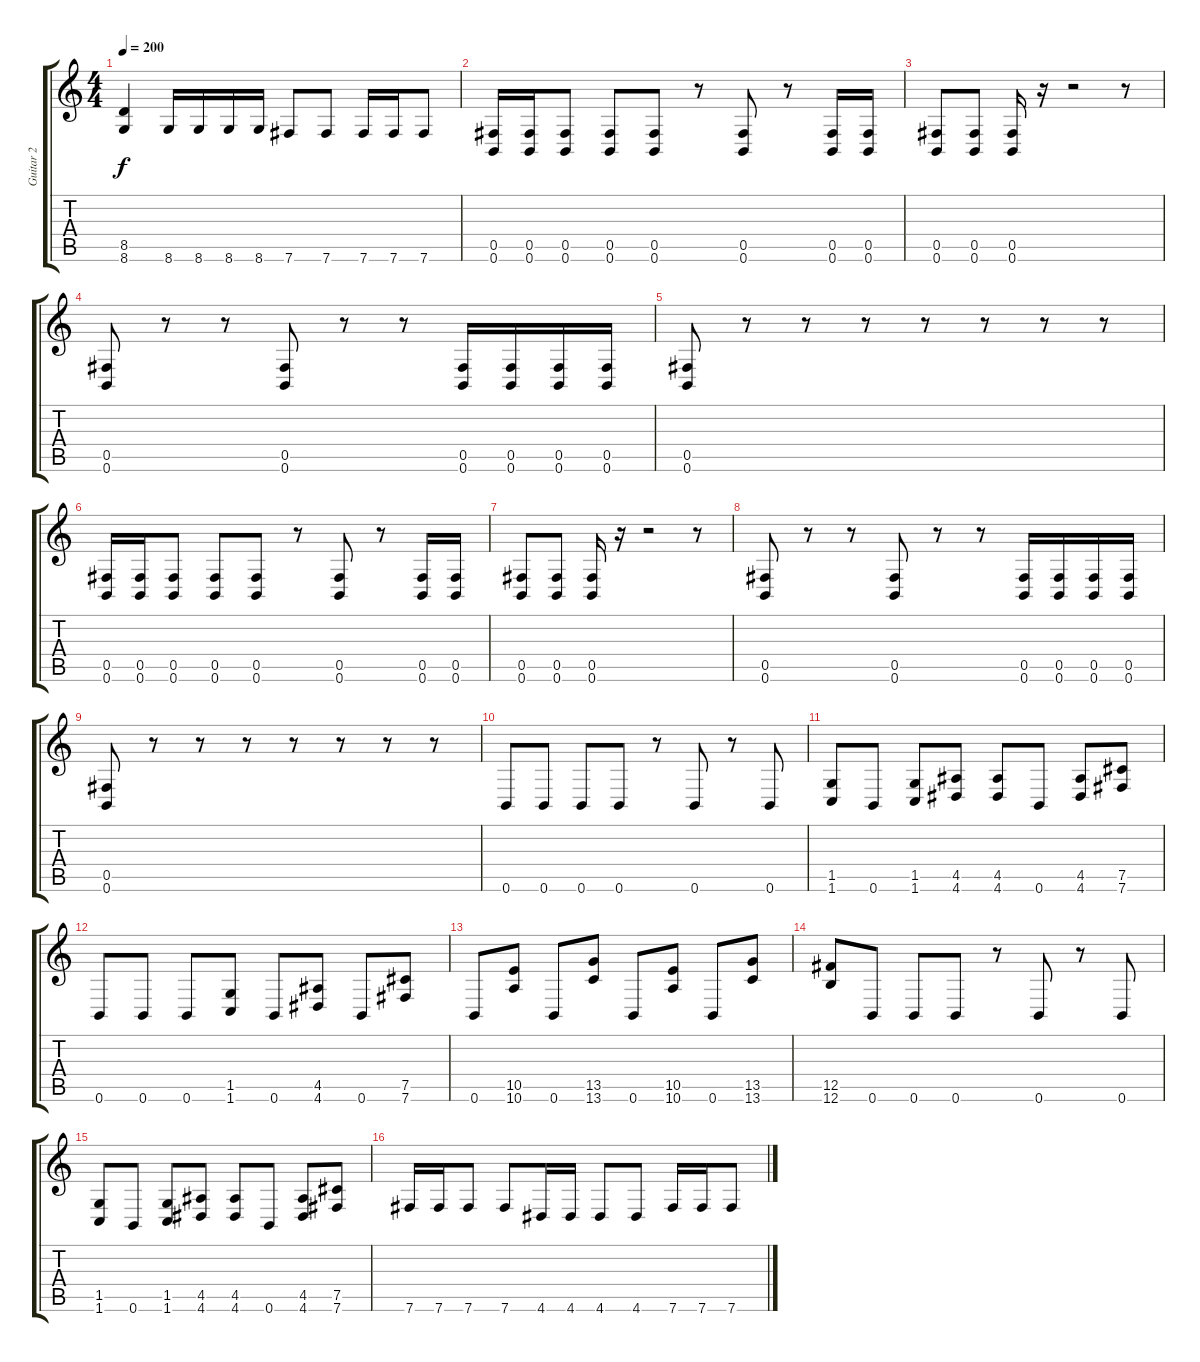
\track ("Guitar 2" "Guitar 2") {instrument overdrivenguitar}
\staff {score tabs}
\tuning (Db4 Ab3 E3 B2 Gb2 B1) {hide}
\ts (4 4)
\tempo 200
\clef g2
\ks c
(8.5 8.6).4{dy f} 8.6.16 8.6.16 8.6.16 8.6.16 7.6.8 7.6.8 7.6.16 7.6.16 7.6.8 |
(0.5 0.6).16 (0.5 0.6).16 (0.5 0.6).8 (0.5 0.6).8 (0.5 0.6).8 r.8 (0.5 0.6).8 r.8 (0.5 0.6).16 (0.5 0.6).16 |
(0.5 0.6).8 (0.5 0.6).8 (0.5 0.6).16 r.16 r.2 r.8 |
(0.5 0.6).8 r.8 r.8 (0.5 0.6).8 r.8 r.8 (0.5 0.6).16 (0.5 0.6).16 (0.5 0.6).16 (0.5 0.6).16 |
(0.5 0.6).8 r.8 r.8 r.8 r.8 r.8 r.8 r.8 |
(0.5 0.6).16 (0.5 0.6).16 (0.5 0.6).8 (0.5 0.6).8 (0.5 0.6).8 r.8 (0.5 0.6).8 r.8 (0.5 0.6).16 (0.5 0.6).16 |
(0.5 0.6).8 (0.5 0.6).8 (0.5 0.6).16 r.16 r.2 r.8 |
(0.5 0.6).8 r.8 r.8 (0.5 0.6).8 r.8 r.8 (0.5 0.6).16 (0.5 0.6).16 (0.5 0.6).16 (0.5 0.6).16 |
(0.5 0.6).8 r.8 r.8 r.8 r.8 r.8 r.8 r.8 |
0.6.8 0.6.8 0.6.8 0.6.8 r.8 0.6.8 r.8 0.6.8 |
(1.5 1.6).8 0.6.8 (1.5 1.6).8 (4.5 4.6).8 (4.5 4.6).8 0.6.8 (4.5 4.6).8 (7.5 7.6).8 |
0.6.8 0.6.8 0.6.8 (1.5 1.6).8 0.6.8 (4.5 4.6).8 0.6.8 (7.5 7.6).8 |
0.6.8 (10.5 10.6).8 0.6.8 (13.5 13.6).8 0.6.8 (10.5 10.6).8 0.6.8 (13.5 13.6).8 |
(12.5 12.6).8 0.6.8 0.6.8 0.6.8 r.8 0.6.8 r.8 0.6.8 |
(1.5 1.6).8 0.6.8 (1.5 1.6).8 (4.5 4.6).8 (4.5 4.6).8 0.6.8 (4.5 4.6).8 (7.5 7.6).8 |
7.6.16 7.6.16 7.6.8 7.6.8 4.6.16 4.6.16 4.6.8 4.6.8 7.6.16 7.6.16 7.6.8
